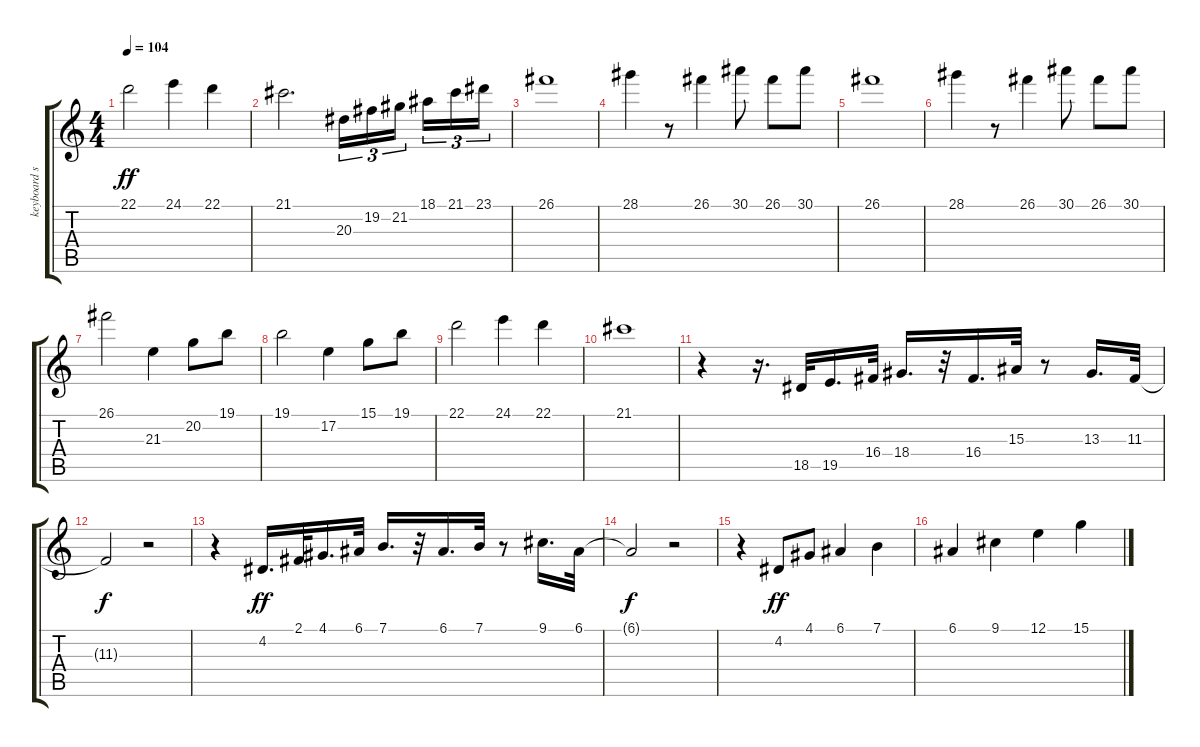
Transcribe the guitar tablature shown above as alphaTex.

\track ("keyboard strings1" "keyboard s") {instrument stringensemble1}
\staff {score tabs}
\tuning (E4 B3 G3 D3 A2 E2) {hide}
\ts (4 4)
\tempo 104
\clef g2
\ks c
22.1.2{dy ff} 24.1.4 22.1.4 |
21.1.2{d} 20.3.16{tu (3 2)} 19.2.16{tu (3 2)} 21.2.16{tu (3 2) beam splitsecondary} 18.1.16{tu (3 2)} 21.1.16{tu (3 2)} 23.1.16{tu (3 2)} |
26.1.1 |
28.1.4 r.8 26.1.4 30.1.8 26.1.8 30.1.8 |
26.1.1 |
28.1.4 r.8 26.1.4 30.1.8 26.1.8 30.1.8 |
26.1.2 21.3.4 20.2.8 19.1.8 |
19.1.2 17.2.4 15.1.8 19.1.8 |
22.1.2 24.1.4 22.1.4 |
21.1.1 |
r.4 r.16{d} 18.5.32 19.5.16{d} 16.4.32 18.4.16{d} r.32 16.4.16{d} 15.3.32 r.8 13.3.16{d} 11.3.32 |
11.3{t}.2{dy f} r.2 |
r.4 4.2.16{d dy ff} 2.1.32 4.1.16{d} 6.1.32 7.1.16{d} r.32 6.1.16{d} 7.1.32 r.8 9.1.16{d} 6.1.32 |
6.1{t}.2{dy f} r.2 |
r.4 4.2.8{dy ff} 4.1.8 6.1.4 7.1.4 |
6.1.4 9.1.4 12.1.4 15.1.4
